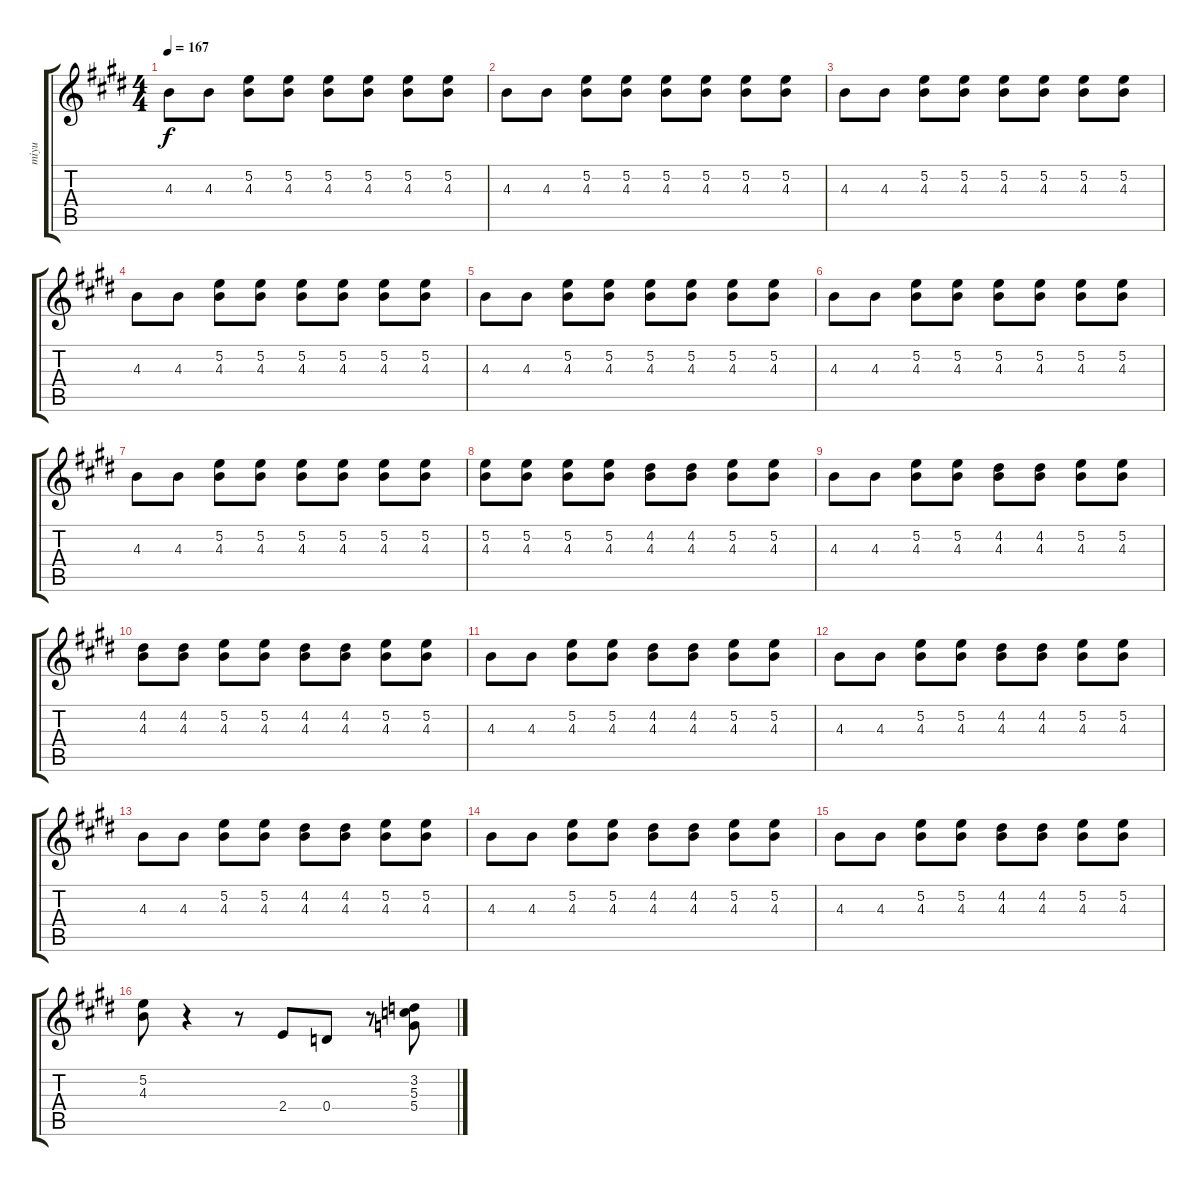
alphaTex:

\track ("miyu" "miyu") {instrument distortionguitar}
\staff {score tabs}
\tuning (E4 B3 G3 D3 A2 E2) {hide}
\ts (4 4)
\tempo 167
\clef g2
\ks c#minor
4.3.8{dy f} 4.3.8 (5.2 4.3).8 (5.2 4.3).8 (5.2 4.3).8 (5.2 4.3).8 (5.2 4.3).8 (5.2 4.3).8 |
4.3.8 4.3.8 (5.2 4.3).8 (5.2 4.3).8 (5.2 4.3).8 (5.2 4.3).8 (5.2 4.3).8 (5.2 4.3).8 |
4.3.8 4.3.8 (5.2 4.3).8 (5.2 4.3).8 (5.2 4.3).8 (5.2 4.3).8 (5.2 4.3).8 (5.2 4.3).8 |
4.3.8 4.3.8 (5.2 4.3).8 (5.2 4.3).8 (5.2 4.3).8 (5.2 4.3).8 (5.2 4.3).8 (5.2 4.3).8 |
4.3.8 4.3.8 (5.2 4.3).8 (5.2 4.3).8 (5.2 4.3).8 (5.2 4.3).8 (5.2 4.3).8 (5.2 4.3).8 |
4.3.8 4.3.8 (5.2 4.3).8 (5.2 4.3).8 (5.2 4.3).8 (5.2 4.3).8 (5.2 4.3).8 (5.2 4.3).8 |
4.3.8 4.3.8 (5.2 4.3).8 (5.2 4.3).8 (5.2 4.3).8 (5.2 4.3).8 (5.2 4.3).8 (5.2 4.3).8 |
(5.2 4.3).8 (5.2 4.3).8 (5.2 4.3).8 (5.2 4.3).8 (4.2 4.3).8 (4.2 4.3).8 (5.2 4.3).8 (5.2 4.3).8 |
4.3.8 4.3.8 (5.2 4.3).8 (5.2 4.3).8 (4.2 4.3).8 (4.2 4.3).8 (5.2 4.3).8 (5.2 4.3).8 |
(4.2 4.3).8 (4.2 4.3).8 (5.2 4.3).8 (5.2 4.3).8 (4.2 4.3).8 (4.2 4.3).8 (5.2 4.3).8 (5.2 4.3).8 |
4.3.8 4.3.8 (5.2 4.3).8 (5.2 4.3).8 (4.2 4.3).8 (4.2 4.3).8 (5.2 4.3).8 (5.2 4.3).8 |
4.3.8 4.3.8 (5.2 4.3).8 (5.2 4.3).8 (4.2 4.3).8 (4.2 4.3).8 (5.2 4.3).8 (5.2 4.3).8 |
4.3.8 4.3.8 (5.2 4.3).8 (5.2 4.3).8 (4.2 4.3).8 (4.2 4.3).8 (5.2 4.3).8 (5.2 4.3).8 |
4.3.8 4.3.8 (5.2 4.3).8 (5.2 4.3).8 (4.2 4.3).8 (4.2 4.3).8 (5.2 4.3).8 (5.2 4.3).8 |
4.3.8 4.3.8 (5.2 4.3).8 (5.2 4.3).8 (4.2 4.3).8 (4.2 4.3).8 (5.2 4.3).8 (5.2 4.3).8 |
(5.2 4.3).8 r.4 r.8 2.4.8 0.4.8 r.8 (3.2 5.3 5.4).8
